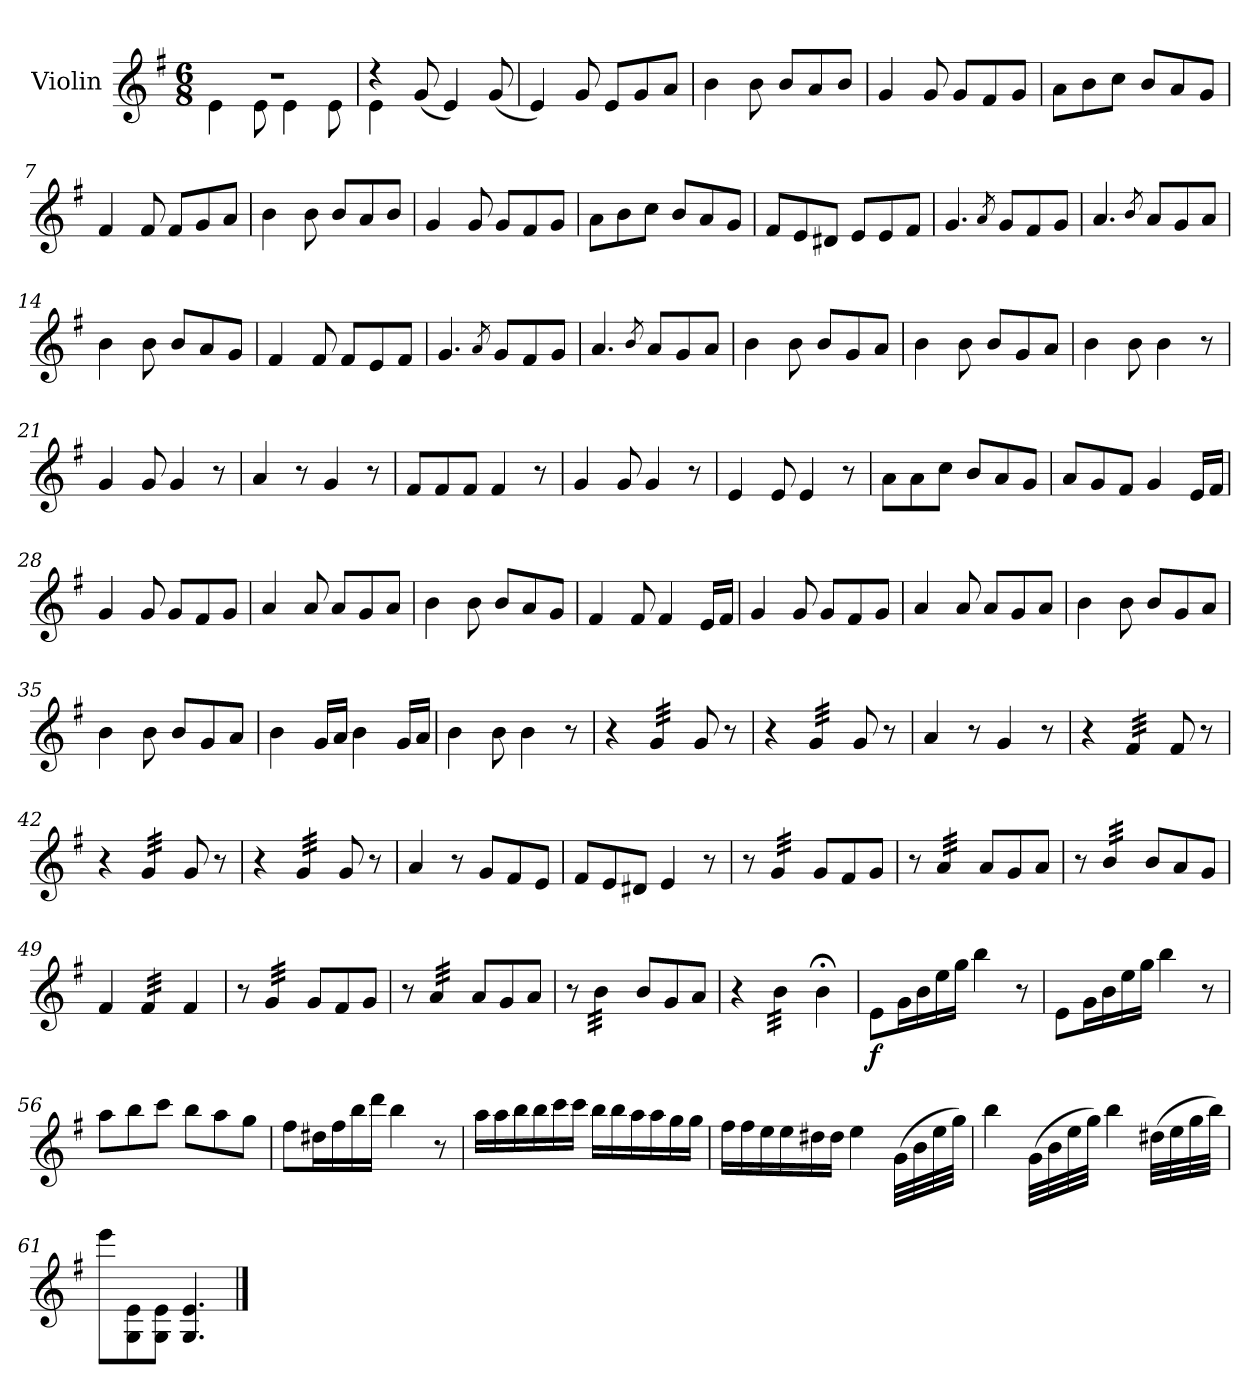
**kern	**dynam
*part1	*part1
*staff1	*staff1
*I"Violin	*
*I'Vln.	*
*clefG2	*
*k[f#]	*
*M6/8	*
=1	=1
*^	*
2.r	4e!\	.
.	8e!\	.
.	4e!\	.
.	8e!\	.
=2	=2	=2
4r	4e!\	.
(<8g/	8ryy	.
4e/)	4ryy	.
(<8g/	8ryy	.
*v	*v	*
=3	=3
4e/)	.
8g/	.
8e/L	.
8g/	.
8a/J	.
=4	=4
4b\	.
8b\	.
8b/L	.
8a/	.
8b/J	.
=5	=5
4g/	.
8g/	.
8g/L	.
8f#/	.
8g/J	.
=6	=6
8a\L	.
8b\	.
8cc\J	.
8b/L	.
8a/	.
8g/J	.
!!LO:LB:g=z
=7	=7
4f#/	.
8f#/	.
8f#/L	.
8g/	.
8a/J	.
=8	=8
4b\	.
8b\	.
8b/L	.
8a/	.
8b/J	.
=9	=9
4g/	.
8g/	.
8g/L	.
8f#/	.
8g/J	.
=10	=10
8a\L	.
8b\	.
8cc\J	.
8b/L	.
8a/	.
8g/J	.
=11	=11
8f#/L	.
8e/	.
8d#X/J	.
8e/L	.
8e/	.
8f#/J	.
=12	=12
4.g/	.
8qa/	.
8g/L	.
8f#/	.
8g/J	.
!!LO:LB:g=z
=13	=13
4.a/	.
8qb/	.
8a/L	.
8g/	.
8a/J	.
=14	=14
4b\	.
8b\	.
8b/L	.
8a/	.
8g/J	.
=15	=15
4f#/	.
8f#/	.
8f#/L	.
8e/	.
8f#/J	.
=16	=16
4.g/	.
8qa/	.
8g/L	.
8f#/	.
8g/J	.
=17	=17
4.a/	.
8qb/	.
8a/L	.
8g/	.
8a/J	.
=18	=18
4b\	.
8b\	.
8b/L	.
8g/	.
8a/J	.
=19	=19
4b\	.
8b\	.
8b/L	.
8g/	.
8a/J	.
!!LO:LB:g=z
=20	=20
4b\	.
8b\	.
4b\	.
8r	.
=21	=21
4g/	.
8g/	.
4g/	.
8r	.
=22	=22
4a/	.
8r	.
4g/	.
8r	.
=23	=23
8f#/L	.
8f#/	.
8f#/J	.
4f#/	.
8r	.
=24	=24
4g/	.
8g/	.
4g/	.
8r	.
=25	=25
4e/	.
8e/	.
4e/	.
8r	.
=26	=26
8a\L	.
8a\	.
8cc\J	.
8b/L	.
8a/	.
8g/J	.
!!LO:LB:g=z
=27	=27
8a/L	.
8g/	.
8f#/J	.
4g/	.
16e/LL	.
16f#/JJ	.
=28	=28
4g/	.
8g/	.
8g/L	.
8f#/	.
8g/J	.
=29	=29
4a/	.
8a/	.
8a/L	.
8g/	.
8a/J	.
=30	=30
4b\	.
8b\	.
8b/L	.
8a/	.
8g/J	.
=31	=31
4f#/	.
8f#/	.
4f#/	.
16e/LL	.
16f#/JJ	.
=32	=32
4g/	.
8g/	.
8g/L	.
8f#/	.
8g/J	.
!!LO:LB:g=z
=33	=33
4a/	.
8a/	.
8a/L	.
8g/	.
8a/J	.
=34	=34
4b\	.
8b\	.
8b/L	.
8g/	.
8a/J	.
=35	=35
4b\	.
8b\	.
8b/L	.
8g/	.
8a/J	.
=36	=36
4b\	.
16g/LL	.
16a/JJ	.
4b\	.
16g/LL	.
16a/JJ	.
=37	=37
4b\	.
8b\	.
4b\	.
8r	.
=38	=38
4r	.
*tremolo	*
32g/LLL	.
32g/	.
32g/	.
32g/	.
32g/	.
32g/	.
32g/	.
32g/JJJ	.
*Xtremolo	*
8g/	.
8r	.
!!LO:LB:g=z
=39	=39
4r	.
*tremolo	*
32g/LLL	.
32g/	.
32g/	.
32g/	.
32g/	.
32g/	.
32g/	.
32g/JJJ	.
*Xtremolo	*
8g/	.
8r	.
=40	=40
4a/	.
8r	.
4g/	.
8r	.
=41	=41
4r	.
*tremolo	*
32f#/LLL	.
32f#/	.
32f#/	.
32f#/	.
32f#/	.
32f#/	.
32f#/	.
32f#/JJJ	.
*Xtremolo	*
8f#/	.
8r	.
=42	=42
4r	.
*tremolo	*
32g/LLL	.
32g/	.
32g/	.
32g/	.
32g/	.
32g/	.
32g/	.
32g/JJJ	.
*Xtremolo	*
8g/	.
8r	.
=43	=43
4r	.
*tremolo	*
32g/LLL	.
32g/	.
32g/	.
32g/	.
32g/	.
32g/	.
32g/	.
32g/JJJ	.
*Xtremolo	*
8g/	.
8r	.
=44	=44
4a/	.
8r	.
8g/L	.
8f#/	.
8e/J	.
=45	=45
8f#/L	.
8e/	.
8d#X/J	.
4e/	.
8r	.
!!LO:LB:g=z
=46	=46
8r	.
*tremolo	*
32g/LLL	.
32g/	.
32g/	.
32g/	.
32g/	.
32g/	.
32g/	.
32g/JJJ	.
*Xtremolo	*
8g/L	.
8f#/	.
8g/J	.
=47	=47
8r	.
*tremolo	*
32a/LLL	.
32a/	.
32a/	.
32a/	.
32a/	.
32a/	.
32a/	.
32a/JJJ	.
*Xtremolo	*
8a/L	.
8g/	.
8a/J	.
=48	=48
8r	.
*tremolo	*
32b/LLL	.
32b/	.
32b/	.
32b/	.
32b/	.
32b/	.
32b/	.
32b/JJJ	.
*Xtremolo	*
8b/L	.
8a/	.
8g/J	.
=49	=49
4f#/	.
*tremolo	*
32f#/LLL	.
32f#/	.
32f#/	.
32f#/	.
32f#/	.
32f#/	.
32f#/	.
32f#/JJJ	.
*Xtremolo	*
4f#/	.
=50	=50
8r	.
*tremolo	*
32g/LLL	.
32g/	.
32g/	.
32g/	.
32g/	.
32g/	.
32g/	.
32g/JJJ	.
*Xtremolo	*
8g/L	.
8f#/	.
8g/J	.
=51	=51
8r	.
*tremolo	*
32a/LLL	.
32a/	.
32a/	.
32a/	.
32a/	.
32a/	.
32a/	.
32a/JJJ	.
*Xtremolo	*
8a/L	.
8g/	.
8a/J	.
=52	=52
8r	.
*tremolo	*
32b\LLL	.
32b\	.
32b\	.
32b\	.
32b\	.
32b\	.
32b\	.
32b\JJJ	.
*Xtremolo	*
8b/L	.
8g/	.
8a/J	.
!!LO:LB:g=z
=53	=53
4r	.
*tremolo	*
32b\LLL	.
32b\	.
32b\	.
32b\	.
32b\	.
32b\	.
32b\	.
32b\JJJ	.
*Xtremolo	*
4b;<\	.
=54	=54
!	!LO:DY:b
8e\L	f
16g\L	.
16b\	.
16ee\	.
16gg\JJ	.
4bb\	.
8r	.
=55	=55
8e\L	.
16g\L	.
16b\	.
16ee\	.
16gg\JJ	.
4bb\	.
8r	.
=56	=56
8aa\L	.
8bb\	.
8ccc\J	.
8bb\L	.
8aa\	.
8gg\J	.
=57	=57
8ff#\L	.
16dd#X\L	.
16ff#\	.
16bb\	.
16ddd\JJ	.
4bb\	.
8r	.
!!LO:LB:g=z
=58	=58
16aa\LL	.
16aa\	.
16bb\	.
16bb\	.
16ccc\	.
16ccc\JJ	.
16bb\LL	.
16bb\	.
16aa\	.
16aa\	.
16gg\	.
16gg\JJ	.
=59	=59
16ff#\LL	.
16ff#\	.
16ee\	.
16ee\	.
16dd#X\	.
16dd#\JJ	.
4ee\	.
(>32g\LLL	.
32b\	.
32ee\	.
32gg\JJJ)	.
=60	=60
4bb\	.
(>32g\LLL	.
32b\	.
32ee\	.
32gg\JJJ)	.
4bb\	.
(>32dd#X\LLL	.
32ee\	.
32gg\	.
32bb\JJJ)	.
=61	=61
8eee\L	.
8G\ 8e\	.
8G\ 8e\J	.
4.G/ 4.e/	.
==	==
*-	*-
